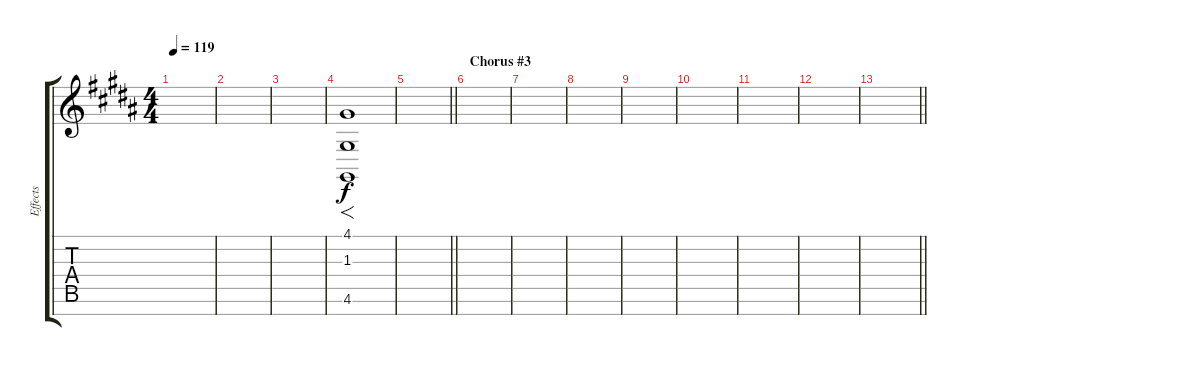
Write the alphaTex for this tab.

\track ("Effects" "Effects") {instrument fx8scifi}
\staff {score tabs}
\tuning (E4 B3 G3 D3 A2 E2 B1) {hide}
\ts (4 4)
\tempo 119
\clef g2
\ks b
|
|
|
(4.1 1.3 4.6).1{f} |
\barLineRight lightlight
|
\section ("" "Chorus #3")
|
|
|
|
|
|
|
\barLineRight lightlight
